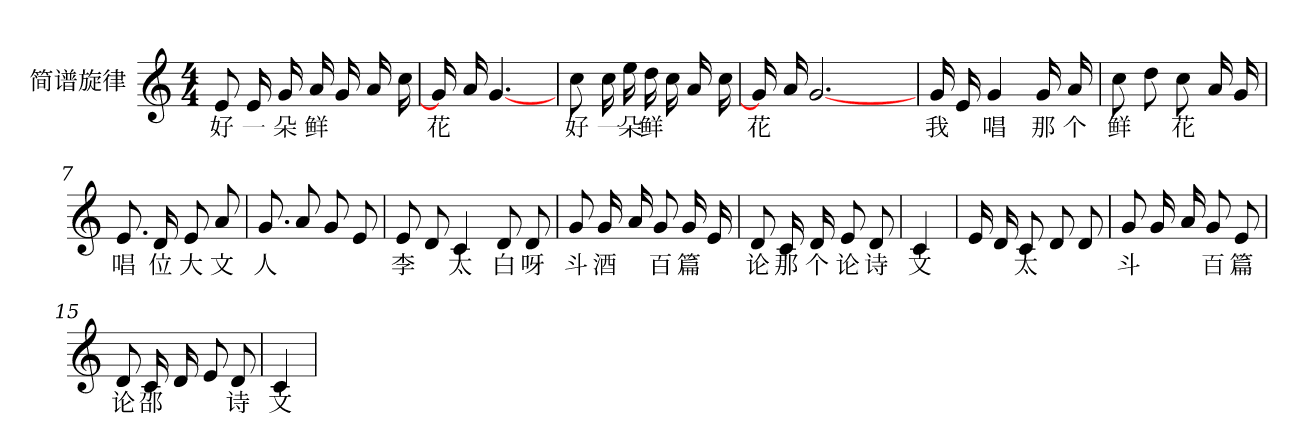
**kern	**text
*part1	*part1
*staff1	*staff1
*I"简谱旋律	*
*k[]	*
*M4/4	*
=1	=1
8e	好
16e	一
16g	朵
16a	鲜
16g	.
16a	.
16cc	.
=2	=2
16g]	花
16a	.
!LO:N:vis=4.	!
[4..g	.
=3	=3
8cc	好
16cc	一
16ee	朵
16dd	鲜
16cc	.
16a	.
16cc	.
=4	=4
16g]	花
16a	.
!LO:N:vis=2.	!
[2...g	.
=5	=5
16g	我
16e	.
4g	唱
16g	那
16a	个
=6	=6
8cc	鲜
8dd	.
8cc	花
16a	.
16g	.
=7	=7
8.e	唱
16d	位
8e	大
8a	文
=8	=8
8.g	人
8a	.
8g	.
8e	.
=9	=9
8e	李
8d	.
4c	太
8d	白
8d	呀
=10	=10
8g	斗
16g	酒
16a	.
8g	百
16g	篇
16e	.
=11	=11
8d	论
16c	那
16d	个
8e	论
8d	诗
=12	=12
4c	文
=13	=13
16e	.
16d	.
8c	太
8d	.
8d	.
=14	=14
8g	斗
16g	.
16a	.
8g	百
8e	篇
=15	=15
8d	论
16c	邵
16d	.
8e	.
8d	诗
=16	=16
4c	文
=	=
*-	*-
